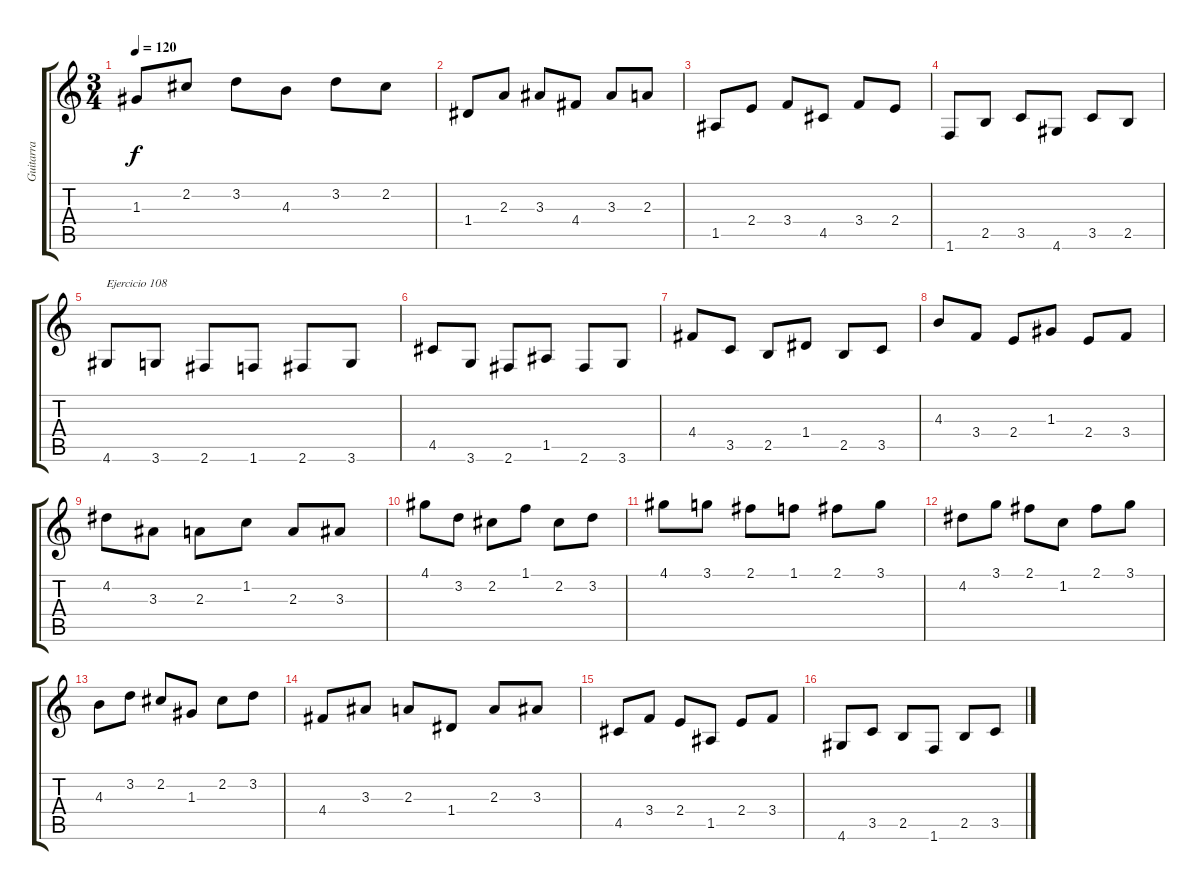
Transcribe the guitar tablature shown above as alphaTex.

\track ("Guitarra" "Guitarra") {instrument acousticguitarnylon}
\staff {score tabs}
\tuning (E4 B3 G3 D3 A2 E2) {hide}
\ts (3 4)
\tempo 120
\clef g2
\ks c
1.3.8{dy f} 2.2.8 3.2.8 4.3.8 3.2.8 2.2.8 |
1.4.8 2.3.8 3.3.8 4.4.8 3.3.8 2.3.8 |
1.5.8 2.4.8 3.4.8 4.5.8 3.4.8 2.4.8 |
1.6.8 2.5.8 3.5.8 4.6.8 3.5.8 2.5.8 |
4.6.8{txt "Ejercicio 108"} 3.6.8 2.6.8 1.6.8 2.6.8 3.6.8 |
4.5.8 3.6.8 2.6.8 1.5.8 2.6.8 3.6.8 |
4.4.8 3.5.8 2.5.8 1.4.8 2.5.8 3.5.8 |
4.3.8 3.4.8 2.4.8 1.3.8 2.4.8 3.4.8 |
4.2.8 3.3.8 2.3.8 1.2.8 2.3.8 3.3.8 |
4.1.8 3.2.8 2.2.8 1.1.8 2.2.8 3.2.8 |
4.1.8 3.1.8 2.1.8 1.1.8 2.1.8 3.1.8 |
4.2.8 3.1.8 2.1.8 1.2.8 2.1.8 3.1.8 |
4.3.8 3.2.8 2.2.8 1.3.8 2.2.8 3.2.8 |
4.4.8 3.3.8 2.3.8 1.4.8 2.3.8 3.3.8 |
4.5.8 3.4.8 2.4.8 1.5.8 2.4.8 3.4.8 |
4.6.8 3.5.8 2.5.8 1.6.8 2.5.8 3.5.8
